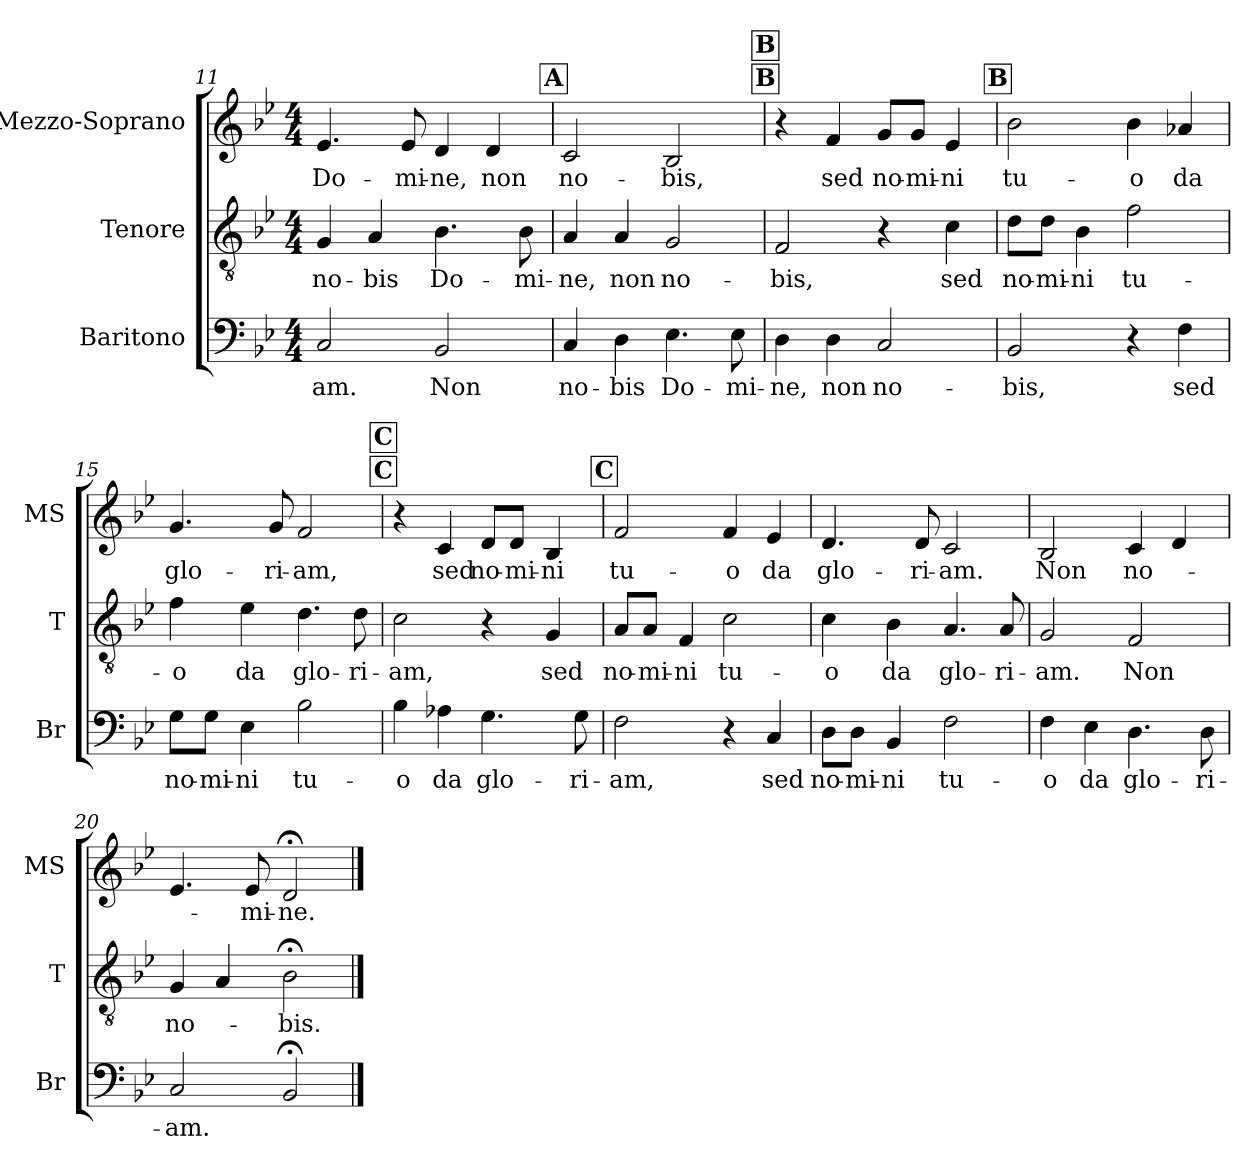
**kern	**text	**kern	**text	**kern	**text
*part3	*part3	*part2	*part2	*part1	*part1
*staff3	*staff3	*staff2	*staff2	*staff1	*staff1
*I"Baritono	*	*I"Tenore	*	*I"Mezzo-Soprano	*
*I'Br	*	*I'T	*	*I'MS	*
*clefF4	*	*clefGv2	*	*clefG2	*
*k[b-e-]	*	*k[b-e-]	*	*k[b-e-]	*
*B-:	*	*B-:	*	*B-:	*
*M4/4	*	*M4/4	*	*M4/4	*
=11	=11	=11	=11	=11	=11
2C/	-am.	4G/	no-	4.e-/	Do-
.	.	4A/	-bis	.	.
.	.	.	.	8e-/	-mi-
2BB-/	Non	4.B-\	Do-	4d/	-ne,
.	.	.	.	4d/	non
.	.	8B-\	-mi-	.	.
!!LO:REH:place=s1:b:B:fs=10.8:t=A
=12	=12	=12	=12	=12	=12
4C/	no-	4A/	-ne,	2c/	no-
4D\	-bis	4A/	non	.	.
4.E-\	Do-	2G/	no-	2B-/	-bis,
8E-\	-mi-	.	.	.	.
!!LO:REH:place=s1:b:B:fs=10.8:t=B
!!LO:REH:place=s1:a:B:fs=10.8:t=B
=13	=13	=13	=13	=13	=13
4D\	-ne,	2F/	-bis,	4r	.
4D\	non	.	.	4f/	sed
2C/	no-	4r	.	8g/L	no-
.	.	.	.	8g/J	-mi-
.	.	4c\	sed	4e-/	-ni
!!LO:LB:g=z
!!LO:REH:place=s1:b:B:fs=10.8:t=B
=14	=14	=14	=14	=14	=14
2BB-/	-bis,	8d\L	no-	2b-\	tu-
.	.	8d\J	-mi-	.	.
.	.	4B-\	-ni	.	.
4r	.	2f\	tu-	4b-\	-o
4F\	sed	.	.	4a-X/	da
=15	=15	=15	=15	=15	=15
8G\L	no-	4f\	-o	4.g/	glo-
8G\J	-mi-	.	.	.	.
4E-\	-ni	4e-\	da	.	.
.	.	.	.	8g/	-ri-
2B-\	tu-	4.d\	glo-	2f/	-am,
.	.	8d\	-ri-	.	.
!!LO:REH:place=s1:b:B:fs=10.8:t=C
!!LO:REH:place=s1:a:B:fs=10.8:t=C
=16	=16	=16	=16	=16	=16
4B-\	-o	2c\	-am,	4r	.
4A-X\	da	.	.	4c/	sed
4.G\	glo-	4r	.	8d/L	no-
.	.	.	.	8d/J	-mi-
.	.	4G/	sed	4B-/	-ni
8G\	-ri-	.	.	.	.
!!LO:REH:place=s1:b:B:fs=10.8:t=C
=17	=17	=17	=17	=17	=17
2F\	-am,	8A/L	no-	2f/	tu-
.	.	8A/J	-mi-	.	.
.	.	4F/	-ni	.	.
4r	.	2c\	tu-	4f/	-o
4C/	sed	.	.	4e-/	da
=18	=18	=18	=18	=18	=18
8D\L	no-	4c\	-o	4.d/	glo-
8D\J	-mi-	.	.	.	.
4BB-/	-ni	4B-\	da	.	.
.	.	.	.	8d/	-ri-
2F\	tu-	4.A/	glo-	2c/	-am.
.	.	8A/	-ri-	.	.
=19	=19	=19	=19	=19	=19
4F\	-o	2G/	-am.	2B-/	Non
4E-\	da	.	.	.	.
4.D\	glo-	2F/	Non	4c/	no-
.	.	.	.	4d/	.
8D\	-ri-	.	.	.	.
=20	=20	=20	=20	=20	=20
2C/	-am.	4G/	no-	4.e-/	.
.	.	4A/	.	.	.
.	.	.	.	8e-/	-mi-
2BB-;</	.	2B-;<\	-bis.	2d;</	-ne.
==	==	==	==	==	==
*-	*-	*-	*-	*-	*-
